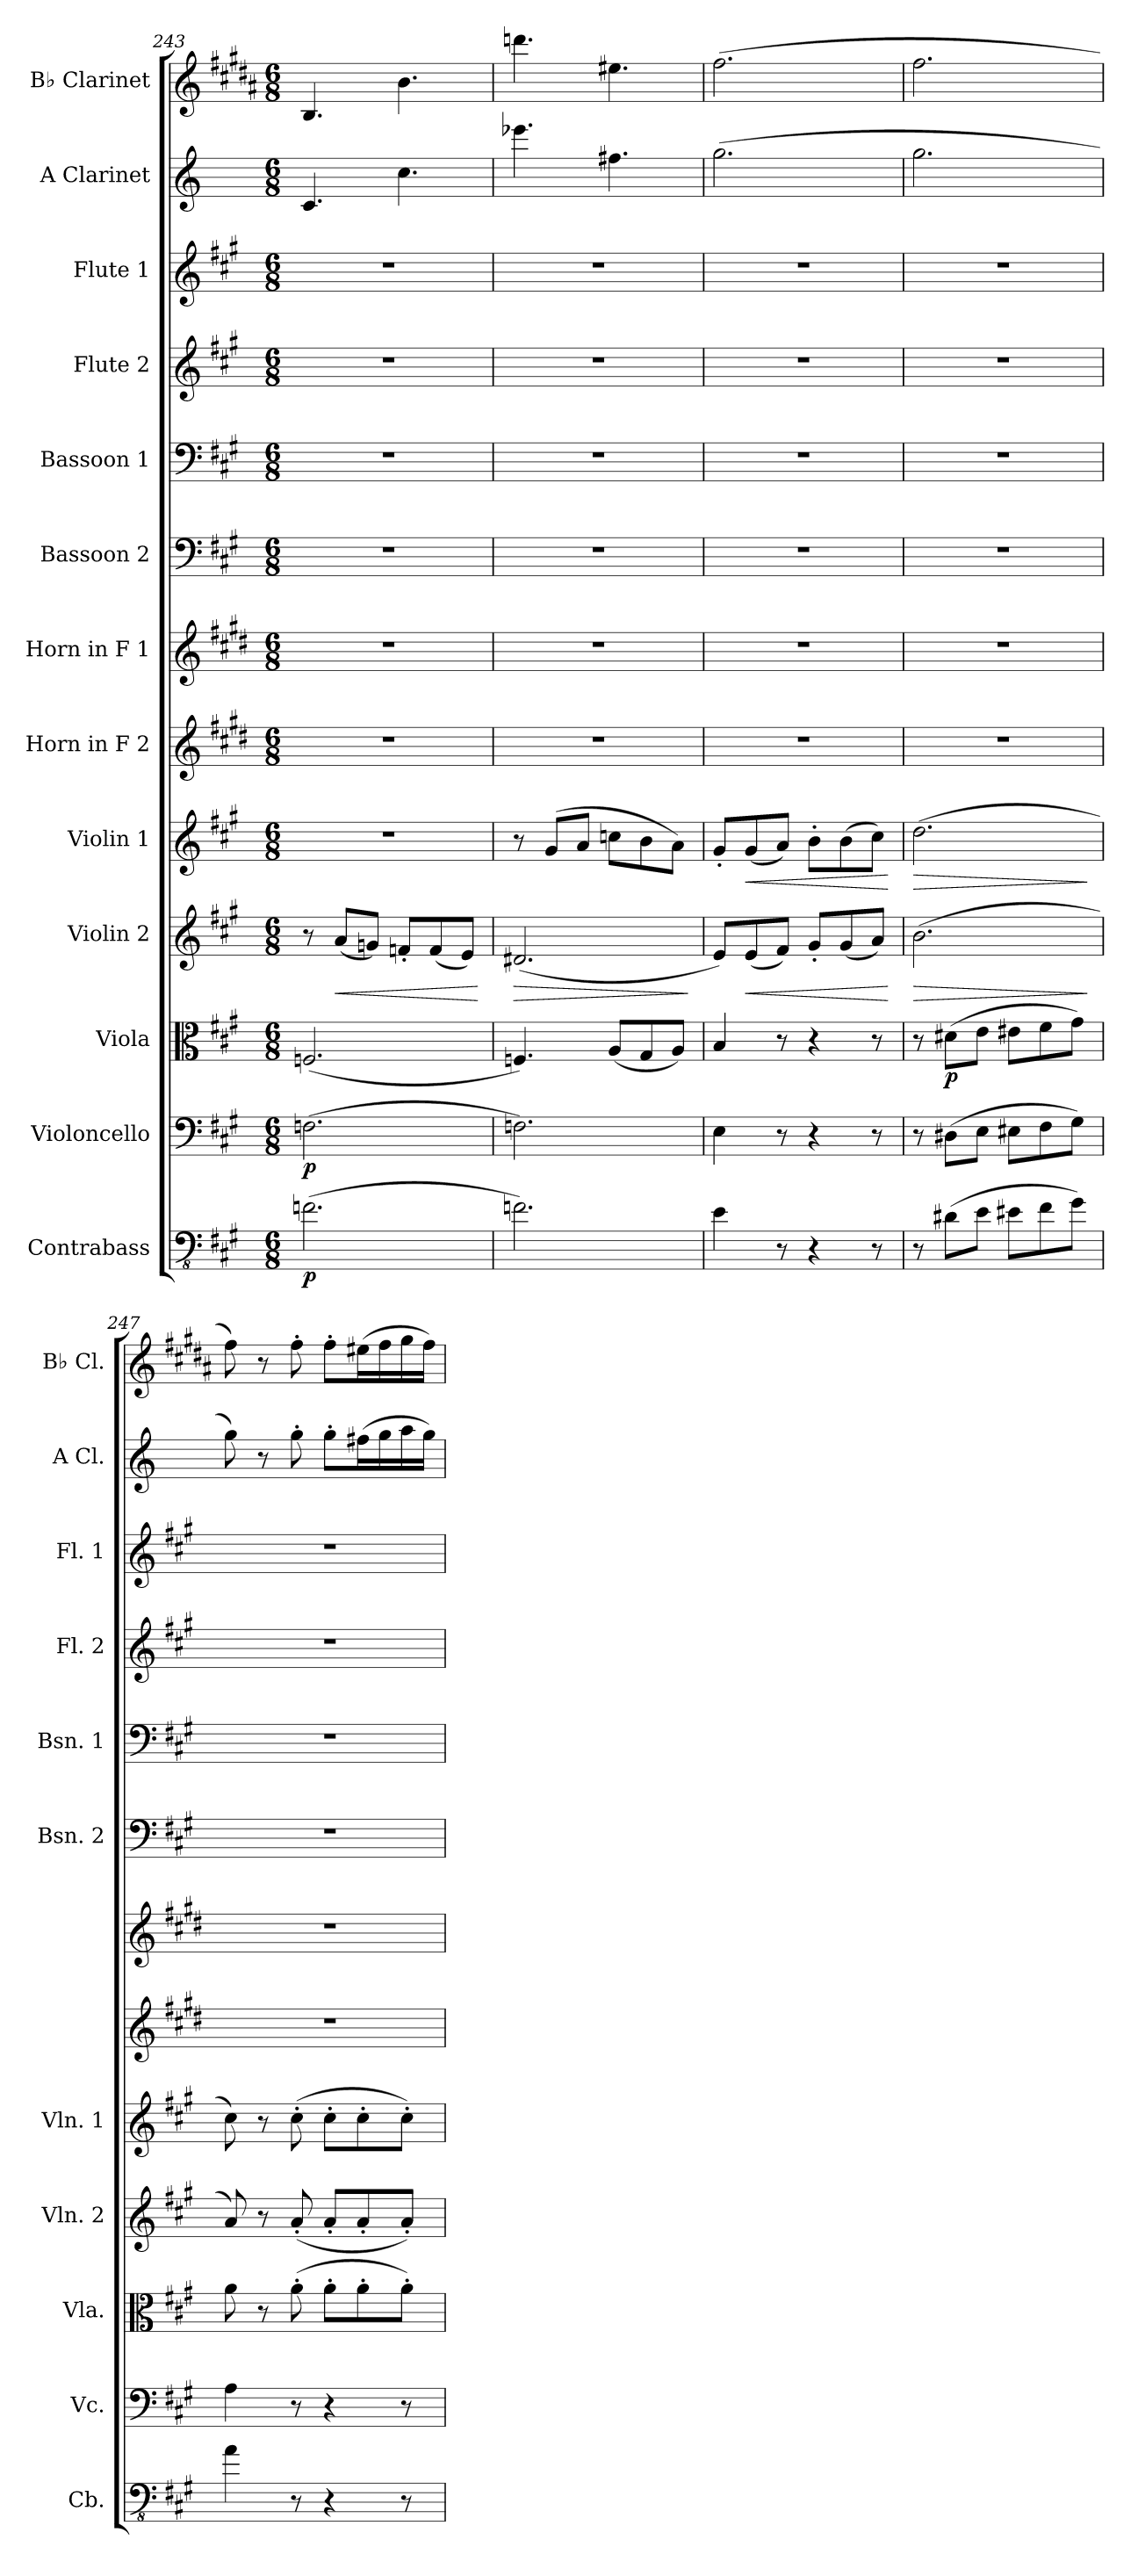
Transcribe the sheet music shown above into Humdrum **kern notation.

**kern	**dynam	**kern	**dynam	**kern	**dynam	**kern	**dynam	**kern	**dynam	**kern	**kern	**kern	**kern	**kern	**kern	**kern	**kern
*part13	*part13	*part12	*part12	*part11	*part11	*part10	*part10	*part9	*part9	*part8	*part7	*part6	*part5	*part4	*part3	*part2	*part1
*staff13	*staff13	*staff12	*staff12	*staff11	*staff11	*staff10	*staff10	*staff9	*staff9	*staff8	*staff7	*staff6	*staff5	*staff4	*staff3	*staff2	*staff1
*I"Contrabass	*	*I"Violoncello	*	*I"Viola	*	*I"Violin 2	*	*I"Violin 1	*	*I"Horn in F 2	*I"Horn in F 1	*I"Bassoon 2	*I"Bassoon 1	*I"Flute 2	*I"Flute 1	*I"A Clarinet	*I"B♭ Clarinet
*I'Cb.	*	*I'Vc.	*	*I'Vla.	*	*I'Vln. 2	*	*I'Vln. 1	*	*	*	*I'Bsn. 2	*I'Bsn. 1	*I'Fl. 2	*I'Fl. 1	*I'A Cl.	*I'B♭ Cl.
*clefFv4	*	*clefF4	*	*clefC3	*	*clefG2	*	*clefG2	*	*clefG2	*clefG2	*clefF4	*clefF4	*clefG2	*clefG2	*clefG2	*clefG2
*ITrd7c12	*	*	*	*	*	*	*	*	*	*ITrd4c7	*ITrd4c7	*	*	*	*	*ITrd2c3	*ITrd1c2
*k[f#c#g#]	*	*k[f#c#g#]	*	*k[f#c#g#]	*	*k[f#c#g#]	*	*k[f#c#g#]	*	*k[f#c#g#]	*k[f#c#g#]	*k[f#c#g#]	*k[f#c#g#]	*k[f#c#g#]	*k[f#c#g#]	*k[f#c#g#]	*k[f#c#g#]
*M6/8	*	*M6/8	*	*M6/8	*	*M6/8	*	*M6/8	*	*M6/8	*M6/8	*M6/8	*M6/8	*M6/8	*M6/8	*M6/8	*M6/8
=243	=243	=243	=243	=243	=243	=243	=243	=243	=243	=243	=243	=243	=243	=243	=243	=243	=243
!	!LO:DY:b	!	!LO:DY:b	!	!	!	!	!	!	!	!	!	!	!	!	!	!
(>2.FFn\	p	(>2.Fn\	p	(<2.Fn/	.	8r	.	2.r	.	2.r	2.r	2.r	2.r	2.r	2.r	4.A/	4.A/
!	!	!	!	!	!	!	!LO:HP:b	!	!	!	!	!	!	!	!	!	!
.	.	.	.	.	.	(<8a/L	<	.	.	.	.	.	.	.	.	.	.
.	.	.	.	.	.	8gn/J)	.	.	.	.	.	.	.	.	.	.	.
.	.	.	.	.	.	8fn'/L	.	.	.	.	.	.	.	.	.	4.a\	4.a\
.	.	.	.	.	.	(<8f/	.	.	.	.	.	.	.	.	.	.	.
.	.	.	.	.	.	8e/J)	.	.	.	.	.	.	.	.	.	.	.
.	.	.	.	.	.	.	[	.	.	.	.	.	.	.	.	.	.
=244	=244	=244	=244	=244	=244	=244	=244	=244	=244	=244	=244	=244	=244	=244	=244	=244	=244
!	!	!	!	!	!	!	!LO:HP:b	!	!	!	!	!	!	!	!	!	!
2.FFn\)	.	2.Fn\)	.	4.Fn/)	.	(<2.d#X/	>	8r	.	2.r	2.r	2.r	2.r	2.r	2.r	4.cccn\	4.cccn\
.	.	.	.	.	.	.	.	(>8g#/L	.	.	.	.	.	.	.	.	.
.	.	.	.	.	.	.	.	8a/J	.	.	.	.	.	.	.	.	.
.	.	.	.	(<8A/L	.	.	.	8ccn\L	.	.	.	.	.	.	.	4.dd#X\	4.dd#X\
.	.	.	.	8G#/	.	.	.	8b\	.	.	.	.	.	.	.	.	.
.	.	.	.	8A/J)	.	.	.	8a\J)	.	.	.	.	.	.	.	.	.
.	.	.	.	.	.	.	]	.	.	.	.	.	.	.	.	.	.
=245	=245	=245	=245	=245	=245	=245	=245	=245	=245	=245	=245	=245	=245	=245	=245	=245	=245
4EE\	.	4E\	.	4B/	.	8e/L)	.	8g#'/L	.	2.r	2.r	2.r	2.r	2.r	2.r	(>2.ee\	(>2.ee\
!	!	!	!	!	!	!	!LO:HP:b	!	!LO:HP:b	!	!	!	!	!	!	!	!
.	.	.	.	.	.	(<8e/	<	(<8g#/	<	.	.	.	.	.	.	.	.
8r	.	8r	.	8r	.	8f#/J)	.	8a/J)	.	.	.	.	.	.	.	.	.
4r	.	4r	.	4r	.	8g#'/L	.	8b'\L	.	.	.	.	.	.	.	.	.
.	.	.	.	.	.	(<8g#/	.	(>8b\	.	.	.	.	.	.	.	.	.
8r	.	8r	.	8r	.	8a/J)	.	8cc#\J)	.	.	.	.	.	.	.	.	.
.	.	.	.	.	.	.	[	.	[	.	.	.	.	.	.	.	.
!!LO:PB:g=z
=246	=246	=246	=246	=246	=246	=246	=246	=246	=246	=246	=246	=246	=246	=246	=246	=246	=246
!	!	!	!	!	!	!	!LO:HP:b	!	!LO:HP:b	!	!	!	!	!	!	!	!
8r	.	8r	.	8r	.	(>2.b\	>	(>2.dd\	>	2.r	2.r	2.r	2.r	2.r	2.r	2.ee\	2.ee\
!	!	!	!	!	!LO:DY:b	!	!	!	!	!	!	!	!	!	!	!	!
(>8DD#X\L	.	(>8D#X\L	.	(>8d#X\L	p	.	.	.	.	.	.	.	.	.	.	.	.
8EE\J	.	8E\J	.	8e\J	.	.	.	.	.	.	.	.	.	.	.	.	.
8EE#X\L	.	8E#X\L	.	8e#X\L	.	.	.	.	.	.	.	.	.	.	.	.	.
8FF#\	.	8F#\	.	8f#\	.	.	.	.	.	.	.	.	.	.	.	.	.
8GG#\J)	.	8G#\J)	.	8g#\J)	.	.	.	.	.	.	.	.	.	.	.	.	.
.	.	.	.	.	.	.	]	.	]	.	.	.	.	.	.	.	.
=247	=247	=247	=247	=247	=247	=247	=247	=247	=247	=247	=247	=247	=247	=247	=247	=247	=247
4AA\	.	4A\	.	8a\	.	8a/)	.	8cc#\)	.	2.r	2.r	2.r	2.r	2.r	2.r	8ee\)	8ee\)
.	.	.	.	8r	.	8r	.	8r	.	.	.	.	.	.	.	8r	8r
8r	.	8r	.	(>8a'\	.	(<8a'/	.	(>8cc#'\	.	.	.	.	.	.	.	8ee'\	8ee'\
4r	.	4r	.	8a'\L	.	8a'/L	.	8cc#'\L	.	.	.	.	.	.	.	8ee'\L	8ee'\L
.	.	.	.	8a'\	.	8a'/	.	8cc#'\	.	.	.	.	.	.	.	(>16dd#X\L	(>16dd#X\L
.	.	.	.	.	.	.	.	.	.	.	.	.	.	.	.	16ee\	16ee\
8r	.	8r	.	8a'\J)	.	8a'/J)	.	8cc#'\J)	.	.	.	.	.	.	.	16ff#\	16ff#\
.	.	.	.	.	.	.	.	.	.	.	.	.	.	.	.	16ee\JJ)	16ee\JJ)
=	=	=	=	=	=	=	=	=	=	=	=	=	=	=	=	=	=
*-	*-	*-	*-	*-	*-	*-	*-	*-	*-	*-	*-	*-	*-	*-	*-	*-	*-
